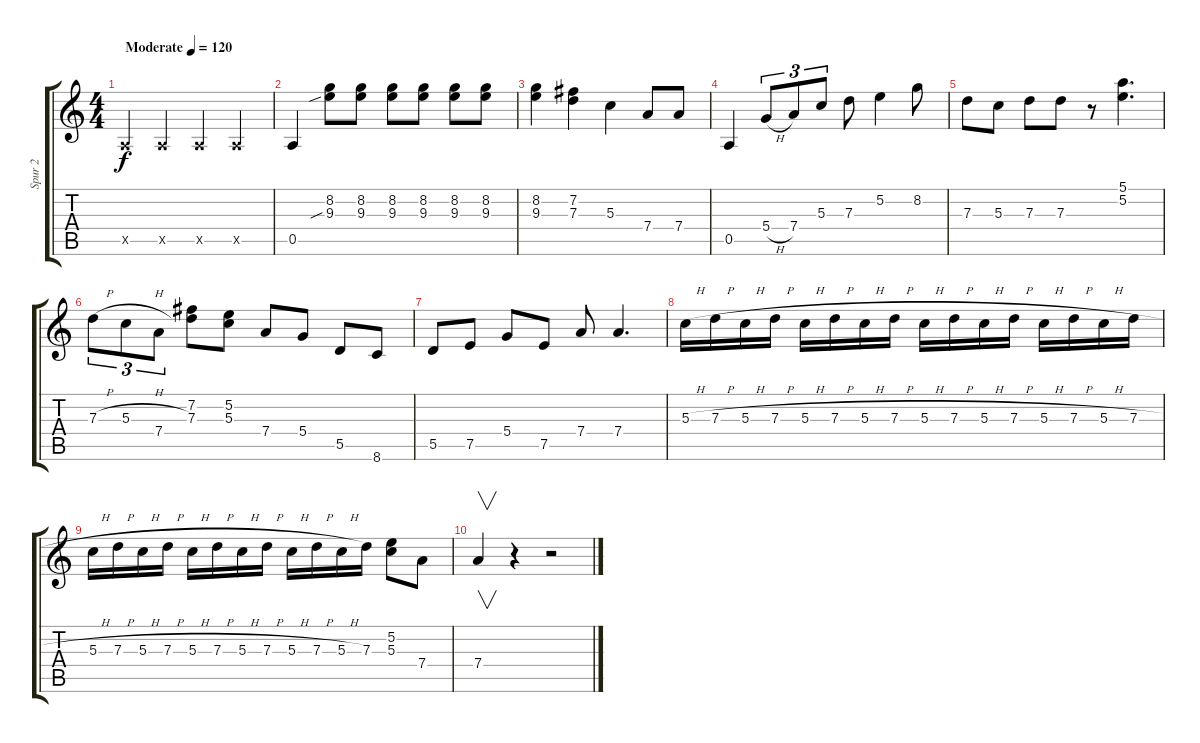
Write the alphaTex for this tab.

\track ("Spur 2" "Spur 2") {instrument electricguitarclean}
\staff {score tabs}
\tuning (E4 B3 G3 D3 A2 E2) {hide}
\ts (4 4)
\tempo (120 "Moderate")
\clef g2
\ks c
0.5{x}.4{dy f instrument electricguitarclean} 0.5{x}.4 0.5{x}.4 0.5{x}.4 |
0.5.4 (8.2 9.3{sib}).8 (8.2 9.3).8 (8.2 9.3).8 (8.2 9.3).8 (8.2 9.3).8 (8.2 9.3).8 |
(8.2 9.3).4 (7.2 7.3).4 5.3.4 7.4.8 7.4.8 |
0.5.4 5.4{h}.8{tu (3 2)} 7.4.8{tu (3 2)} 5.3.8{tu (3 2)} 7.3.8 5.2.4 8.2.8 |
7.3.8 5.3.8 7.3.8 7.3.8 r.8 (5.1 5.2).4{d} |
7.3{h}.8{tu (3 2)} 5.3{h}.8{tu (3 2)} 7.4.8{tu (3 2)} (7.2 7.3).8 (5.2 5.3).8 7.4.8 5.4.8 5.5.8 8.6.8 |
5.5.8 7.5.8 5.4.8 7.5.8 7.4.8 7.4.4{d} |
5.3{h}.16 7.3{h}.16 5.3{h}.16 7.3{h}.16 5.3{h}.16 7.3{h}.16 5.3{h}.16 7.3{h}.16 5.3{h}.16 7.3{h}.16 5.3{h}.16 7.3{h}.16 5.3{h}.16 7.3{h}.16 5.3{h}.16 7.3{h}.16 |
5.3{h}.16 7.3{h}.16 5.3{h}.16 7.3{h}.16 5.3{h}.16 7.3{h}.16 5.3{h}.16 7.3{h}.16 5.3{h}.16 7.3{h}.16 5.3{h}.16 7.3.16 (5.2 5.3).8 7.4.8 |
7.4.4{v} r.4 r.2
